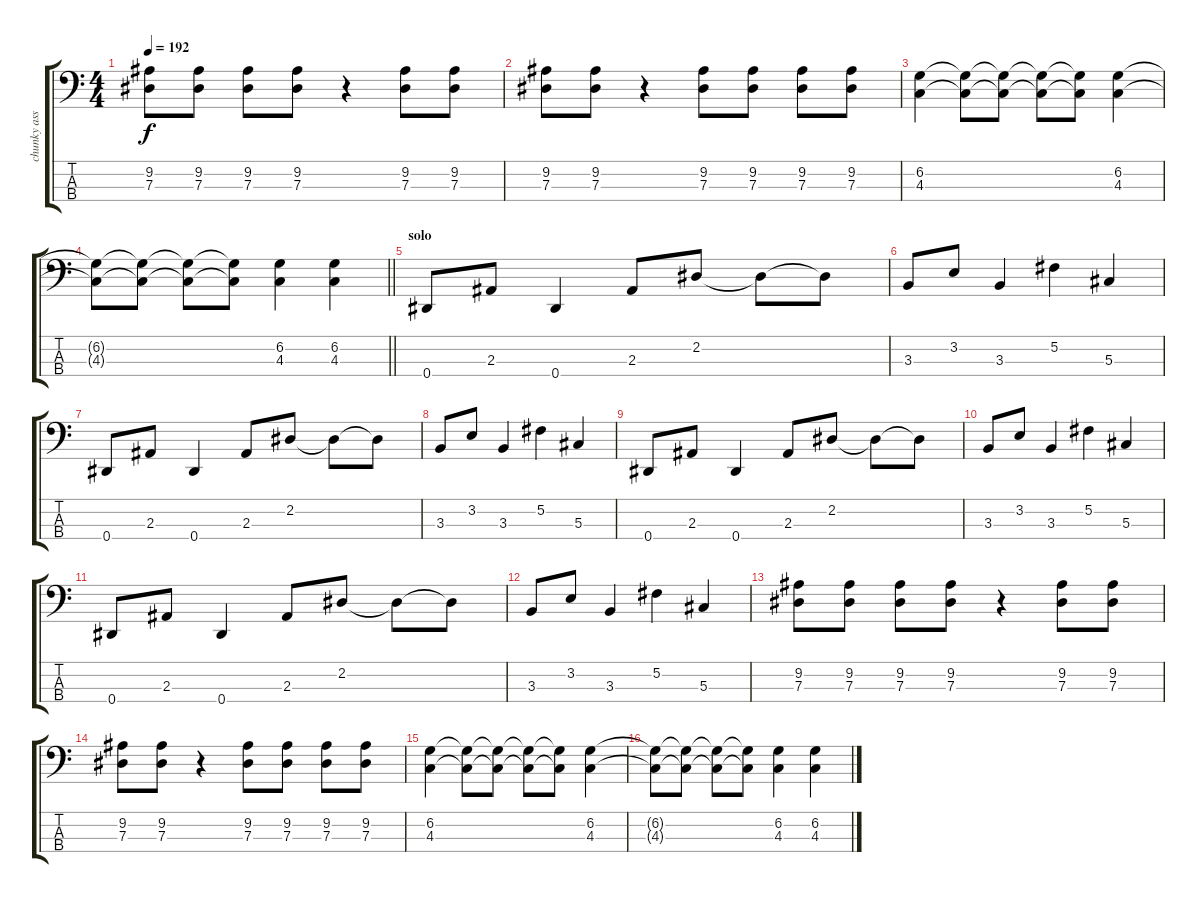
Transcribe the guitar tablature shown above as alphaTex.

\track ("chunky ass bass" "chunky ass") {instrument electricbasspick}
\staff {score tabs}
\tuning (Gb2 Db2 Ab1 Eb1) {hide}
\ts (4 4)
\tempo 192
\clef f4
\ks c
(9.2 7.3).8{dy f} (9.2 7.3).8 (9.2 7.3).8 (9.2 7.3).8 r.4 (9.2 7.3).8 (9.2 7.3).8 |
(9.2 7.3).8 (9.2 7.3).8 r.4 (9.2 7.3).8 (9.2 7.3).8 (9.2 7.3).8 (9.2 7.3).8 |
(6.2 4.3).4 (6.2{t} 4.3{t}).8 (6.2{t} 4.3{t}).8 (6.2{t} 4.3{t}).8 (6.2{t} 4.3{t}).8 (6.2 4.3).4 |
\barLineRight lightlight
(6.2{t} 4.3{t}).8 (6.2{t} 4.3{t}).8 (6.2{t} 4.3{t}).8 (6.2{t} 4.3{t}).8 (6.2 4.3).4 (6.2 4.3).4 |
\section ("" "solo")
0.4.8 2.3.8 0.4.4 2.3.8 2.2.8 2.2{t}.8 2.2{t}.8 |
3.3.8 3.2.8 3.3.4 5.2.4 5.3.4 |
0.4.8 2.3.8 0.4.4 2.3.8 2.2.8 2.2{t}.8 2.2{t}.8 |
3.3.8 3.2.8 3.3.4 5.2.4 5.3.4 |
0.4.8 2.3.8 0.4.4 2.3.8 2.2.8 2.2{t}.8 2.2{t}.8 |
3.3.8 3.2.8 3.3.4 5.2.4 5.3.4 |
0.4.8 2.3.8 0.4.4 2.3.8 2.2.8 2.2{t}.8 2.2{t}.8 |
3.3.8 3.2.8 3.3.4 5.2.4 5.3.4 |
(9.2 7.3).8 (9.2 7.3).8 (9.2 7.3).8 (9.2 7.3).8 r.4 (9.2 7.3).8 (9.2 7.3).8 |
(9.2 7.3).8 (9.2 7.3).8 r.4 (9.2 7.3).8 (9.2 7.3).8 (9.2 7.3).8 (9.2 7.3).8 |
(6.2 4.3).4 (6.2{t} 4.3{t}).8 (6.2{t} 4.3{t}).8 (6.2{t} 4.3{t}).8 (6.2{t} 4.3{t}).8 (6.2 4.3).4 |
(6.2{t} 4.3{t}).8 (6.2{t} 4.3{t}).8 (6.2{t} 4.3{t}).8 (6.2{t} 4.3{t}).8 (6.2 4.3).4 (6.2 4.3).4
